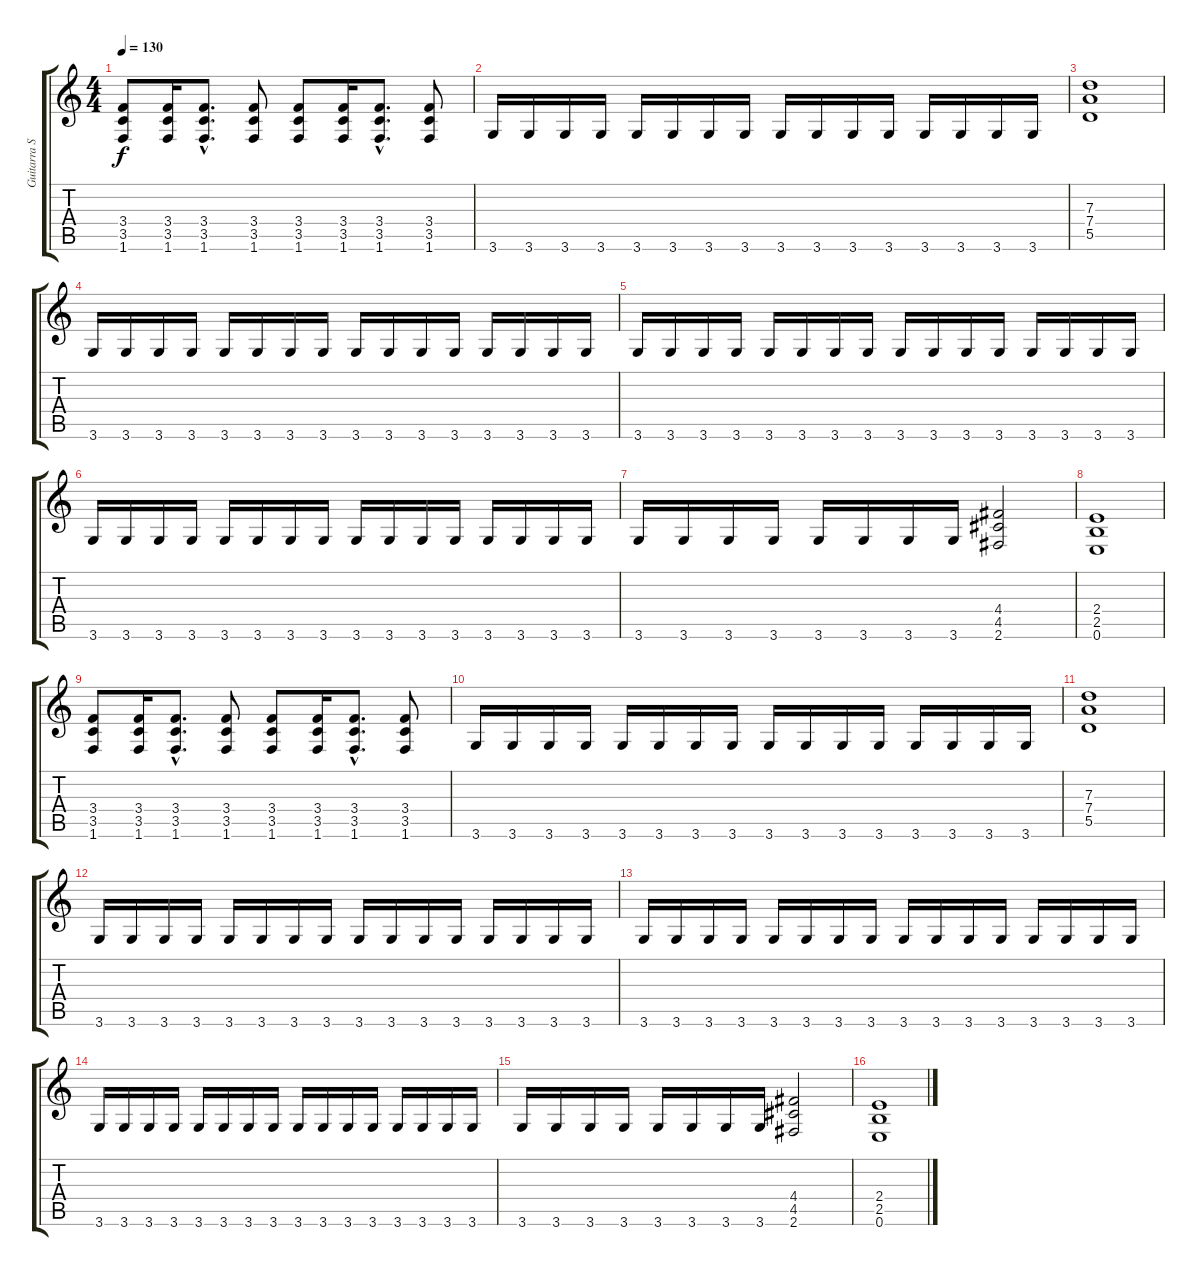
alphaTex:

\track ("Guitarra Solista" "Guitarra S") {instrument distortionguitar}
\staff {score tabs}
\tuning (E4 B3 G3 D3 A2 E2) {hide}
\ts (4 4)
\tempo 130
\clef g2
\ks c
(3.4 3.5 1.6).8{dy f} (3.4 3.5 1.6).16 (3.4{hac} 3.5{hac} 1.6{hac}).8{d} (3.4 3.5 1.6).8 (3.4 3.5 1.6).8 (3.4 3.5 1.6).16 (3.4{hac} 3.5{hac} 1.6{hac}).8{d} (3.4 3.5 1.6).8 |
3.6.16 3.6.16 3.6.16 3.6.16 3.6.16 3.6.16 3.6.16 3.6.16 3.6.16 3.6.16 3.6.16 3.6.16 3.6.16 3.6.16 3.6.16 3.6.16 |
(7.3 7.4 5.5).1 |
3.6.16 3.6.16 3.6.16 3.6.16 3.6.16 3.6.16 3.6.16 3.6.16 3.6.16 3.6.16 3.6.16 3.6.16 3.6.16 3.6.16 3.6.16 3.6.16 |
3.6.16 3.6.16 3.6.16 3.6.16 3.6.16 3.6.16 3.6.16 3.6.16 3.6.16 3.6.16 3.6.16 3.6.16 3.6.16 3.6.16 3.6.16 3.6.16 |
3.6.16 3.6.16 3.6.16 3.6.16 3.6.16 3.6.16 3.6.16 3.6.16 3.6.16 3.6.16 3.6.16 3.6.16 3.6.16 3.6.16 3.6.16 3.6.16 |
3.6.16 3.6.16 3.6.16 3.6.16 3.6.16 3.6.16 3.6.16 3.6.16 (4.4 4.5 2.6).2 |
(2.4 2.5 0.6).1 |
(3.4 3.5 1.6).8 (3.4 3.5 1.6).16 (3.4{hac} 3.5{hac} 1.6{hac}).8{d} (3.4 3.5 1.6).8 (3.4 3.5 1.6).8 (3.4 3.5 1.6).16 (3.4{hac} 3.5{hac} 1.6{hac}).8{d} (3.4 3.5 1.6).8 |
3.6.16 3.6.16 3.6.16 3.6.16 3.6.16 3.6.16 3.6.16 3.6.16 3.6.16 3.6.16 3.6.16 3.6.16 3.6.16 3.6.16 3.6.16 3.6.16 |
(7.3 7.4 5.5).1 |
3.6.16 3.6.16 3.6.16 3.6.16 3.6.16 3.6.16 3.6.16 3.6.16 3.6.16 3.6.16 3.6.16 3.6.16 3.6.16 3.6.16 3.6.16 3.6.16 |
3.6.16 3.6.16 3.6.16 3.6.16 3.6.16 3.6.16 3.6.16 3.6.16 3.6.16 3.6.16 3.6.16 3.6.16 3.6.16 3.6.16 3.6.16 3.6.16 |
3.6.16 3.6.16 3.6.16 3.6.16 3.6.16 3.6.16 3.6.16 3.6.16 3.6.16 3.6.16 3.6.16 3.6.16 3.6.16 3.6.16 3.6.16 3.6.16 |
3.6.16 3.6.16 3.6.16 3.6.16 3.6.16 3.6.16 3.6.16 3.6.16 (4.4 4.5 2.6).2 |
(2.4 2.5 0.6).1
